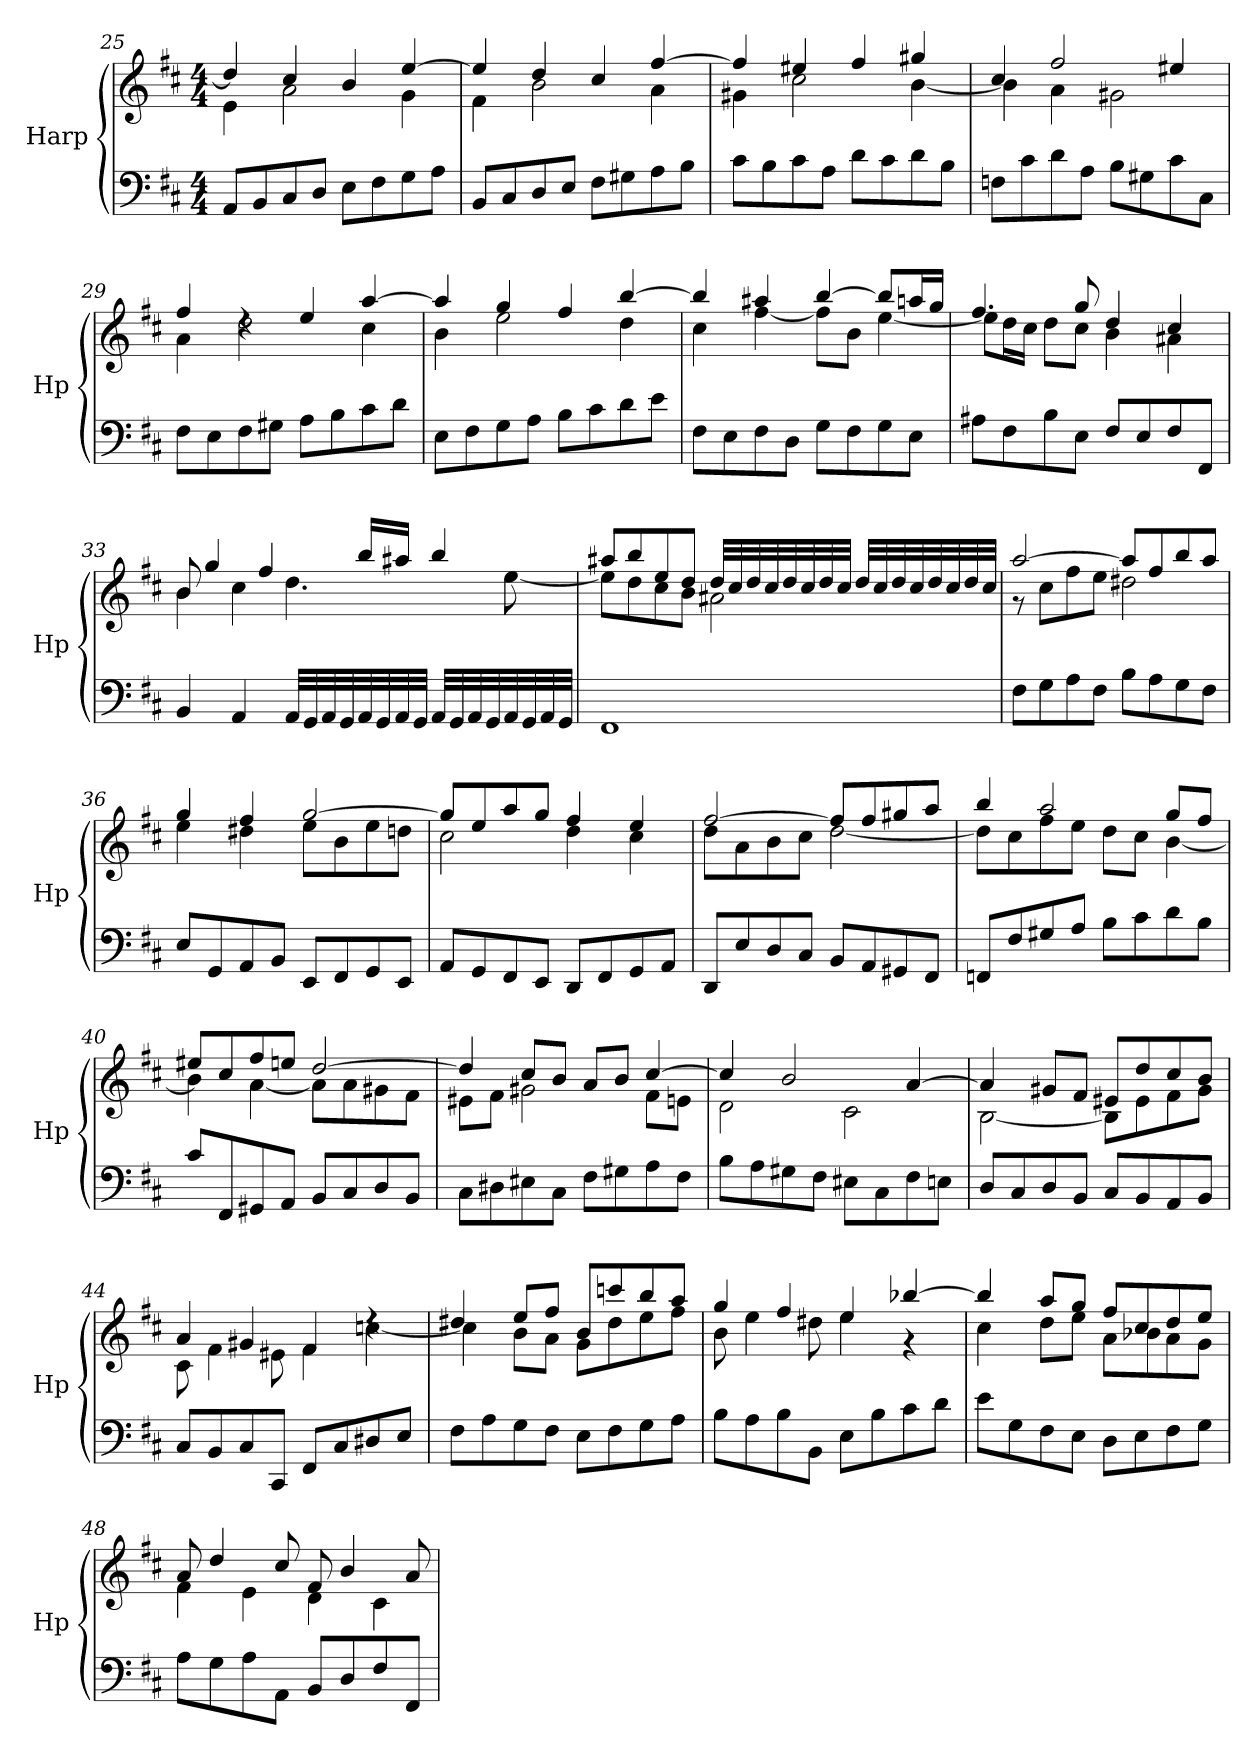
**kern	**kern
*part1	*part1
*staff2	*staff1
*I"Harp	*
*I'Hp	*
*clefF4	*clefG2
*k[f#c#]	*k[f#c#]
*M4/4	*M4/4
=25	=25
*	*^
8AA/L	4dd/]	4e\
8BB/	.	.
8C#/	4cc#/	2a\
8D/J	.	.
8E\L	4b/	.
8F#\	.	.
8G\	[4ee/	4g\
8A\J	.	.
=26	=26	=26
8BB/L	4ee/]	4f#\
8C#/	.	.
8D/	4dd/	2b\
8E/J	.	.
8F#\L	4cc#/	.
8G#X\	.	.
8A\	[4ff#/	4a\
8B\J	.	.
=27	=27	=27
8c#\L	4ff#/]	4g#X\
8B\	.	.
8c#\	4ee#X/	2cc#\
8A\J	.	.
8d\L	4ff#/	.
8c#\	.	.
8d\	4gg#X/	[4b\
8B\J	.	.
!!LO:LB:g=z	!!
=28	=28	=28
8Fn\L	4cc#/	4b\]
8c#\	.	.
8d\	2ff#/	4a\
8A\J	.	.
8B\L	.	2g#X\
8G#X\	.	.
8c#\	4ee#X/	.
8C#\J	.	.
=29	=29	=29
8F#\L	4ff#/	4a\
8E\	.	.
8F#\	4rdd	2dd\
8G#X\J	.	.
8A\L	4ee/	.
8B\	.	.
8c#\	[4aa/	4cc#\
8d\J	.	.
=30	=30	=30
8E\L	4aa/]	4b\
8F#\	.	.
8G\	4gg/	2ee\
8A\J	.	.
8B\L	4ff#/	.
8c#\	.	.
8d\	[4bb/	4dd\
8e\J	.	.
=31	=31	=31
8F#\L	4bb/]	4cc#\
8E\	.	.
8F#\	4aa#X/	[4ff#\
8D\J	.	.
8G\L	[4bb/	8ff#\L]
8F#\	.	8b\J
8G\	8bb/L]	[4ee\
8E\J	16aan/L	.
.	16gg/JJ	.
!!LO:LB:g=z	!!
=32	=32	=32
8A#X\L	4.ff#/	8ee\L]
8F#\	.	16dd\L
.	.	16cc#\JJ
8B\	.	8dd\L
8E\J	8gg/	8cc#\J
8F#/L	4dd/	4b\
8E/	.	.
8F#/	4cc#/	4a#X\
8FF#/J	.	.
=33	=33	=33
4BB/	8b/	4b\
.	4gg/	.
4AA/	.	4cc#\
.	4ff#/	.
32AA/LLL	.	4.dd\
32GG/	.	.
32AA/	.	.
32GG/	.	.
32AA/	16bb/LL	.
32GG/	.	.
32AA/	16aa#X/JJ	.
32GG/JJJ	.	.
32AA/LLL	4bb/	.
32GG/	.	.
32AA/	.	.
32GG/	.	.
32AA/	.	[8ee\
32GG/	.	.
32AA/	.	.
32GG/JJJ	.	.
!!LO:LB:g=z	!!
=34	=34	=34
1FF#	8aa#X/L	8ee\L]
.	8bb/	8dd\
.	8ee/	8cc#\
.	8dd/J	8b\J
.	32dd/LLL	2a#X\
.	32cc#/	.
.	32dd/	.
.	32cc#/	.
.	32dd/	.
.	32cc#/	.
.	32dd/	.
.	32cc#/JJJ	.
.	32dd/LLL	.
.	32cc#/	.
.	32dd/	.
.	32cc#/	.
.	32dd/	.
.	32cc#/	.
.	32dd/	.
.	32cc#/JJJ	.
=35	=35	=35
8F#\L	[2aa/	8r
8G\	.	8cc#\L
8A\	.	8ff#\
8F#\J	.	8ee\J
8B\L	8aa/L]	2dd#X\
8A\	8ff#/	.
8G\	8bb/	.
8F#\J	8aa/J	.
=36	=36	=36
8E/L	4gg/	4ee\
8GG/	.	.
8AA/	4ff#/	4dd#X\
8BB/J	.	.
8EE/L	[2gg/	8ee\L
8FF#/	.	8b\
8GG/	.	8ee\
8EE/J	.	8ddn\J
!!LO:LB:g=z	!!
=37	=37	=37
8AA/L	8gg/L]	2cc#\
8GG/	8ee/	.
8FF#/	8aa/	.
8EE/J	8gg/J	.
8DD/L	4ff#/	4dd\
8FF#/	.	.
8GG/	4ee/	4cc#\
8AA/J	.	.
=38	=38	=38
8DD/L	[2ff#/	8dd\L
8E/	.	8a\
8D/	.	8b\
8C#/J	.	8cc#\J
8BB/L	8ff#/L]	[2dd\
8AA/	8ff#/	.
8GG#X/	8gg#X/	.
8FF#/J	8aa/J	.
=39	=39	=39
8FFn/L	4bb/	8dd\L]
8F#/	.	8cc#\
8G#X/	2aa/	8ff#\
8A/J	.	8ee\J
8B\L	.	8dd\L
8c#\	.	8cc#\J
8d\	8gg/L	[4b\
8B\J	8ff#/J	.
=40	=40	=40
8c#/L	8ee#X/L	4b\]
8FF#/	8cc#/	.
8GG#X/	8ff#/	[4a\
8AA/J	8een/J	.
8BB/L	[2dd/	8a\L]
8C#/	.	8a\
8D/	.	8g#X\
8BB/J	.	8f#\J
!!LO:PB:g=z	!!
=41	=41	=41
8C#\L	4dd/]	8e#X\L
8D#X\	.	8f#\J
8E#X\	8cc#/L	2g#X\
8C#\J	8b/J	.
8F#\L	8a/L	.
8G#X\	8b/J	.
8A\	[4cc#/	8f#\L
8F#\J	.	8en\J
=42	=42	=42
8B\L	4cc#/]	2d\
8A\	.	.
8G#X\	2b/	.
8F#\J	.	.
8E#X\L	.	2c#\
8C#\	.	.
8F#\	[4a/	.
8En\J	.	.
=43	=43	=43
8D/L	4a/]	[2B\
8C#/	.	.
8D/	8g#X/L	.
8BB/J	8f#/J	.
8C#/L	8e#X/L	8B\L]
8BB/	8dd/	8e#\
8AA/	8cc#/	8f#\
8BB/J	8b/J	8g#\J
=44	=44	=44
8C#/L	4a/	8c#\
8BB/	.	4f#\
8C#/	4g#X/	.
8CC#/J	.	8e#X\
8FF#/L	4f#/	4f#\
8C#/	.	.
8D#X/	4rdd	[4ccn\
8E/J	.	.
!!LO:LB:g=z	!!
=45	=45	=45
8F#\L	4dd#X/	4cc\]
8A\	.	.
8G\	8ee/L	8b\L
8F#\J	8ff#/J	8a\J
8E\L	8b/L	8g\L
8F#\	8cccn/	8dd#\
8G\	8bb/	8ee\
8A\J	8aa/J	8ff#\J
=46	=46	=46
8B\L	4gg/	8b\
8A\	.	4ee\
8B\	4ff#/	.
8BB\J	.	8dd#X\
8E\L	4ee/	4ee\
8B\	.	.
8c#\	[4bb-X/	4r
8d\J	.	.
=47	=47	=47
8e\L	4bb-/]	4cc#\
8G\	.	.
8F#\	8aa/L	8dd\L
8E\J	8gg/J	8ee\J
8D\L	8ff#/L	8a\L
8E\	8cc#/	8b-X\
8F#\	8dd/	8a\
8G\J	8ee/J	8g\J
=48	=48	=48
8A\L	8a/	4f#\
8G\	4dd/	.
8A\	.	4e\
8AA\J	8cc#/	.
8BB/L	8f#/	4d\
8D/	4b/	.
8F#/	.	4c#\
8FF#/J	8a/	.
*	*v	*v
=	=
*-	*-
